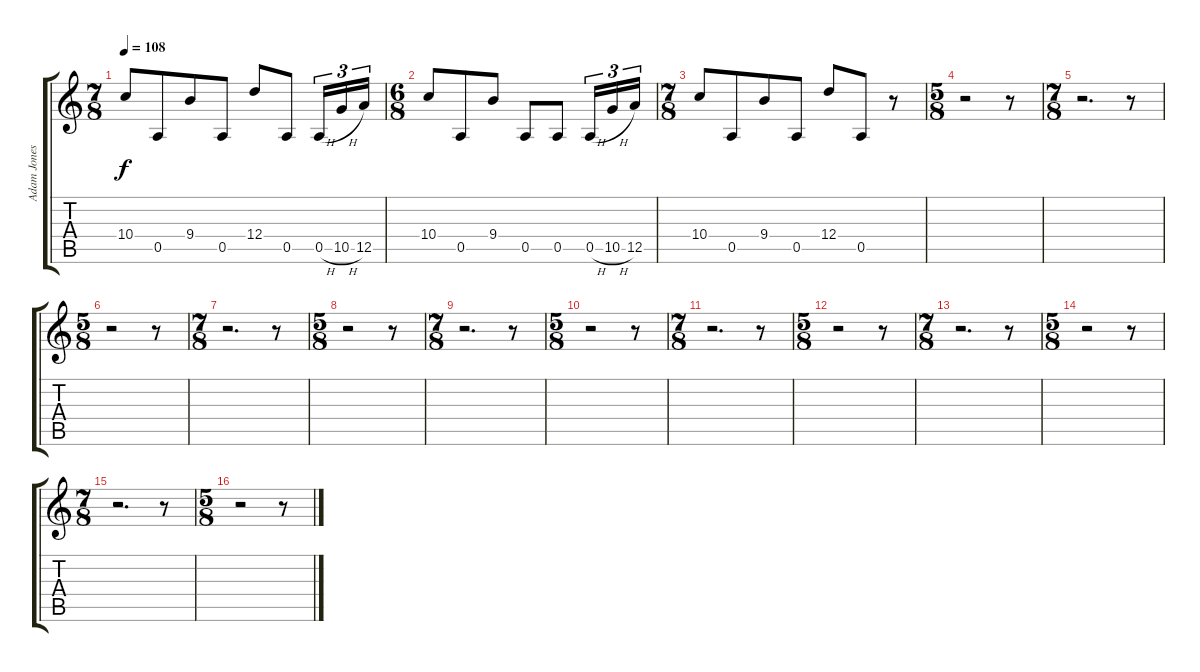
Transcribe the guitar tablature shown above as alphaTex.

\track ("Adam Jones (Guitar II)" "Adam Jones") {instrument distortionguitar}
\staff {score tabs}
\tuning (E4 B3 G3 D3 A2 D2) {hide}
\ts (7 8)
\tempo 108
\clef g2
\ks c
10.4.8{dy f} 0.5.8 9.4.8 0.5.8 12.4.8 0.5.8 0.5{h}.16{tu (3 2)} 10.5{h}.16{tu (3 2)} 12.5.16{tu (3 2)} |
\ts (6 8)
10.4.8 0.5.8 9.4.8 0.5.8 0.5.8 0.5{h}.16{tu (3 2)} 10.5{h}.16{tu (3 2)} 12.5.16{tu (3 2)} |
\ts (7 8)
10.4.8 0.5.8 9.4.8 0.5.8 12.4.8 0.5.8 r.8 |
\ts (5 8)
r.2 r.8 |
\ts (7 8)
r.2{d} r.8 |
\ts (5 8)
r.2 r.8 |
\ts (7 8)
r.2{d} r.8 |
\ts (5 8)
r.2 r.8 |
\ts (7 8)
r.2{d} r.8 |
\ts (5 8)
r.2 r.8 |
\ts (7 8)
r.2{d} r.8 |
\ts (5 8)
r.2 r.8 |
\ts (7 8)
r.2{d} r.8 |
\ts (5 8)
r.2 r.8 |
\ts (7 8)
r.2{d} r.8 |
\ts (5 8)
r.2 r.8
